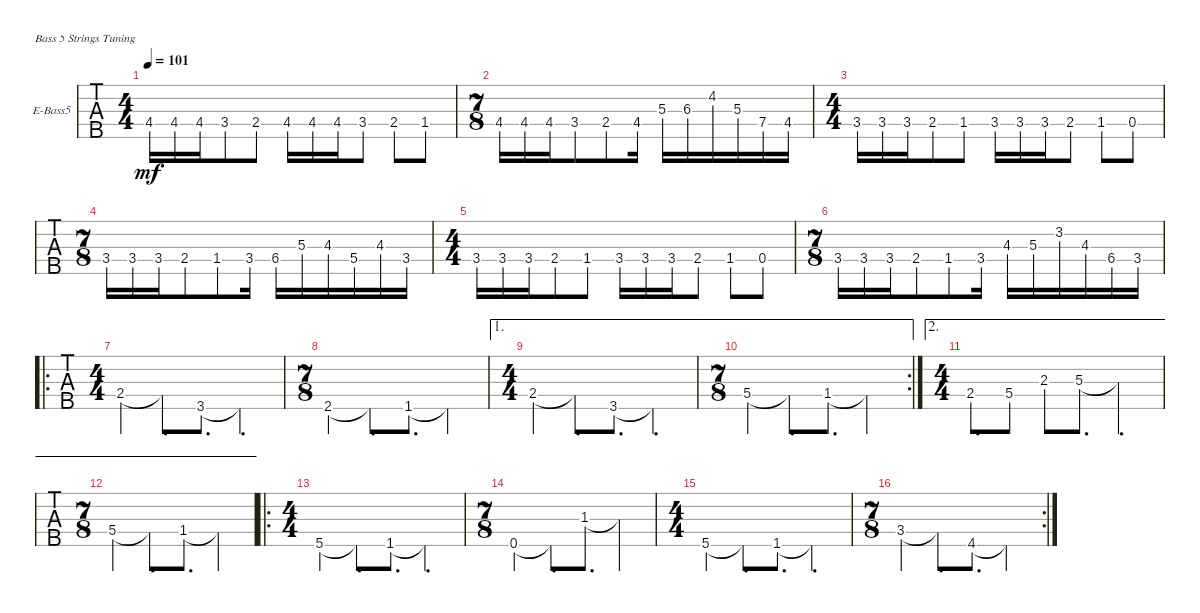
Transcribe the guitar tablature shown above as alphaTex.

\defaultSystemsLayout 4
\bracketExtendMode groupsimilarinstruments
\firstSystemTrackNameOrientation horizontal
\otherSystemsTrackNameOrientation horizontal
\track ("Electric Bass" "E-Bass5") {instrument electricbassfinger}
\staff {tabs}
\tuning (G2 D2 A1 E1 B0)
\ts (4 4)
\tempo 101
\clef f4
\ks c
4.4.16{dy mf} 4.4.16 4.4.16 3.4.8{beam merge} 2.4.8{beam split} 4.4.16{beam merge} 4.4.16{beam merge} 4.4.16 3.4.8 2.4.8 1.4.8 |
\ts (7 8)
4.4.16 4.4.16 4.4.16 3.4.8 2.4.8 4.4.16 5.3.16 6.3.16 4.2.16 5.3.16 7.4.16 4.4.16 |
\ts (4 4)
3.4.16 3.4.16 3.4.16 2.4.8{beam merge} 1.4.8{beam split} 3.4.16{beam merge} 3.4.16{beam merge} 3.4.16 2.4.8 1.4.8 0.4.8 |
\ts (7 8)
3.4.16 3.4.16 3.4.16 2.4.8 1.4.8 3.4.16 6.4.16 5.3.16 4.3.16 5.4.16 4.3.16 3.4.16 |
\ts (4 4)
3.4.16 3.4.16 3.4.16 2.4.8{beam merge} 1.4.8{beam split} 3.4.16{beam merge} 3.4.16{beam merge} 3.4.16 2.4.8 1.4.8 0.4.8 |
\ts (7 8)
3.4.16 3.4.16 3.4.16 2.4.8 1.4.8 3.4.16 4.3.16 5.3.16 3.2.16 4.3.16 6.4.16 3.4.16 |
\ro
\ts (4 4)
2.4.4 2.4{t}.8{d} 3.5.8{d} 3.5{t}.4{d} |
\ts (7 8)
2.5.4 2.5{t}.8{d} 1.5.8{d} 1.5{t}.4 |
\ae 1
\ts (4 4)
2.4.4 2.4{t}.8{d} 3.5.8{d} 3.5{t}.4{d} |
\ae 1
\rc 2
\ts (7 8)
5.4.4 5.4{t}.8{d} 1.4.8{d} 1.4{t}.4 |
\ae 2
\ts (4 4)
2.4.8{d} 5.4.8 2.3.8 5.3.8{d} 5.3{t}.4{d} |
\ae 2
\ts (7 8)
5.4.4 5.4{t}.8{d} 1.4.8{d} 1.4{t}.4 |
\ro
\ts (4 4)
5.5.4 5.5{t}.8{d} 1.5.8{d} 1.5{t}.4{d} |
\ts (7 8)
0.5.4 0.5{t}.8{d} 1.3.8{d} 1.3{t}.4 |
\ts (4 4)
5.5.4 5.5{t}.8{d} 1.5.8{d} 1.5{t}.4{d} |
\rc 2
\ts (7 8)
3.4.4 3.4{t}.8{d} 4.5.8{d} 4.5{t}.4
